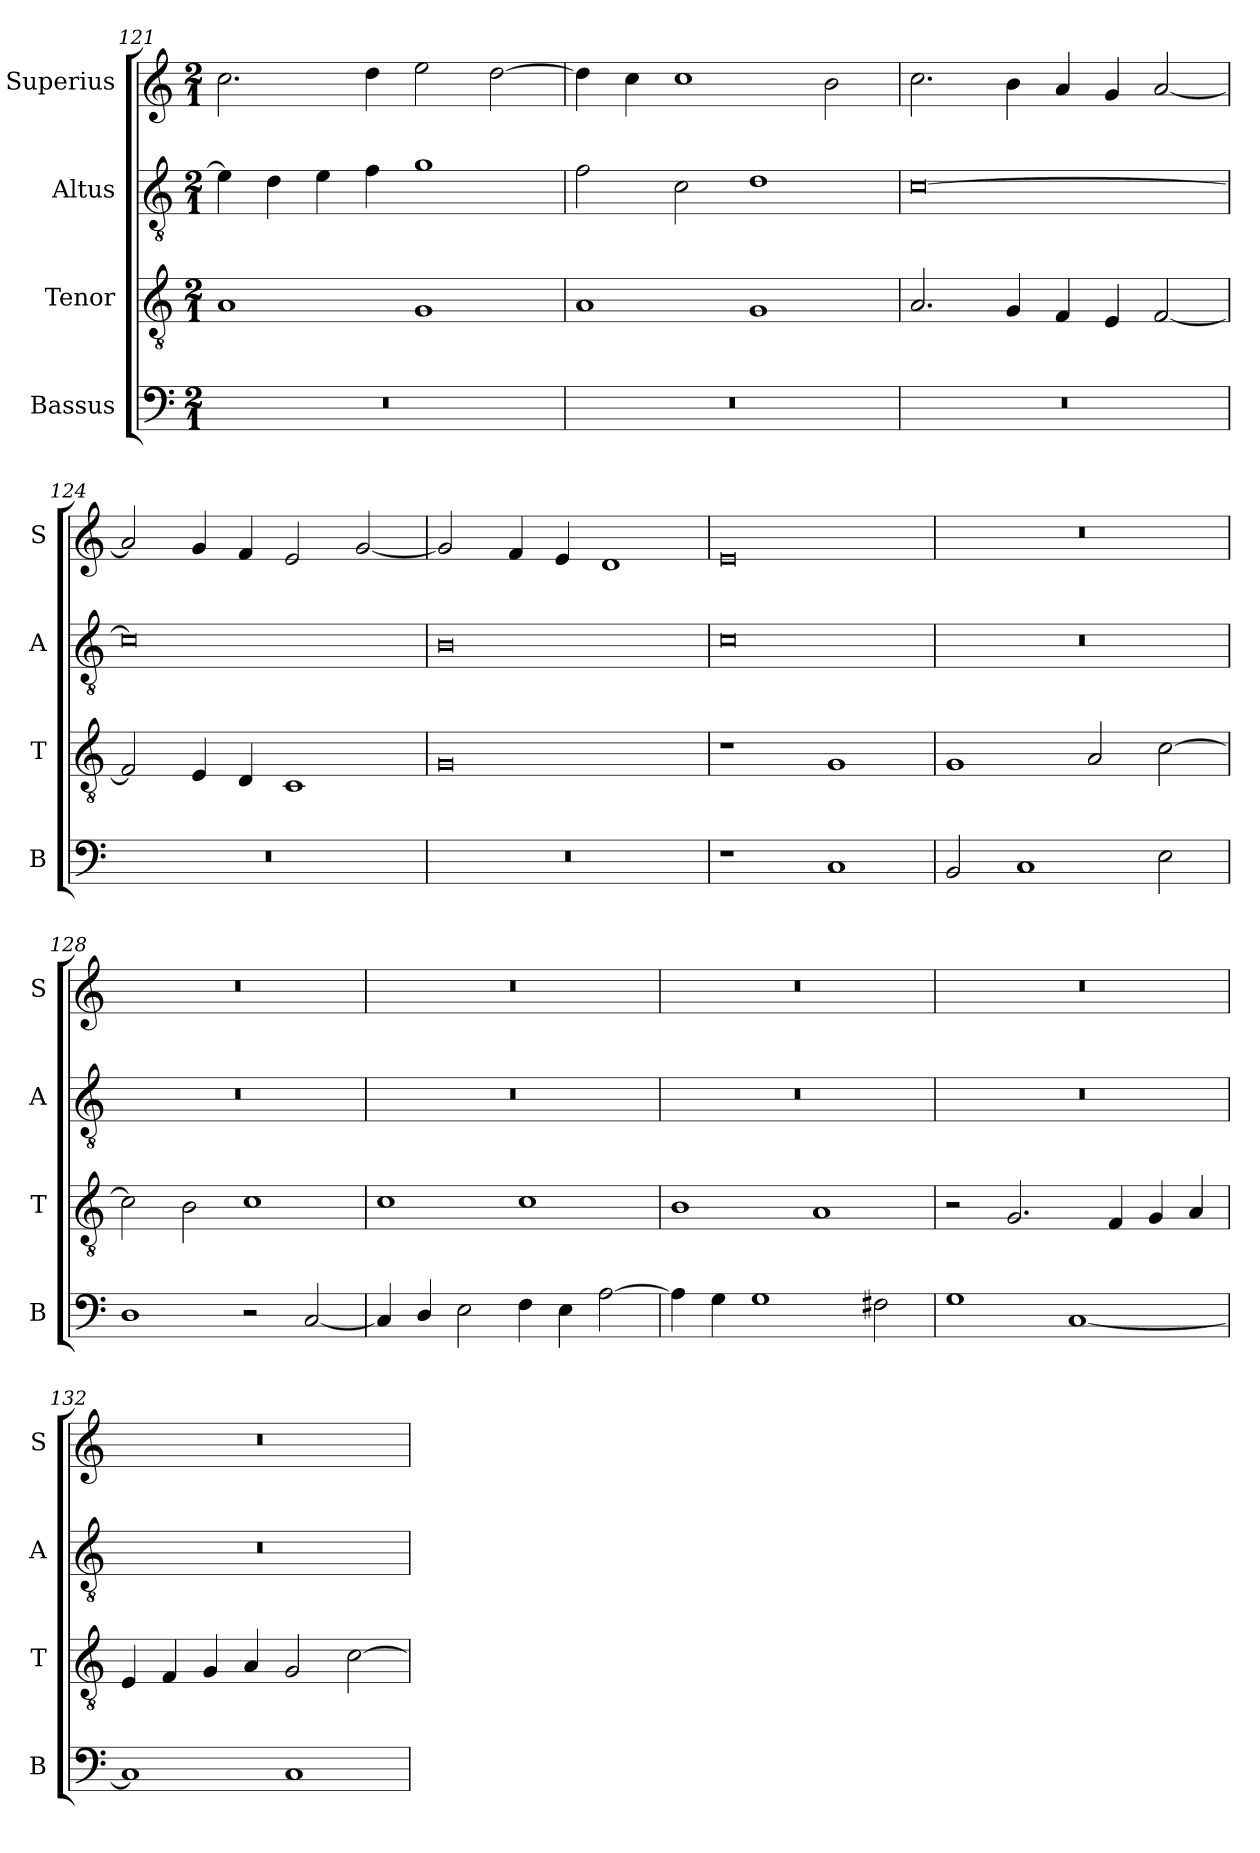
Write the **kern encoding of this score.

**kern	**kern	**kern	**kern
*part4	*part3	*part2	*part1
*staff4	*staff3	*staff2	*staff1
*I"Bassus	*I"Tenor	*I"Altus	*I"Superius
*I'B	*I'T	*I'A	*I'S
*clefF4	*clefGv2	*clefGv2	*clefG2
*k[]	*k[]	*k[]	*k[]
*M2/1	*M2/1	*M2/1	*M2/1
=121	=121	=121	=121
0r	1A/	4e\]	2.cc\
.	.	4d\	.
.	.	4e\	.
.	.	4f\	4dd\
.	1G/	1g\	2ee\
.	.	.	[2dd\
=122	=122	=122	=122
0r	1A/	2f\	4dd\]
.	.	.	4cc\
.	.	2c\	1cc\
.	1G/	1d\	.
.	.	.	2b\
=123	=123	=123	=123
0r	2.A/	[0c	2.cc\
.	4G/	.	4b\
.	4F/	.	4a/
.	4E/	.	4g/
.	[2F/	.	[2a/
=124	=124	=124	=124
0r	2F/]	0c]	2a/]
.	4E/	.	4g/
.	4D/	.	4f/
.	1C/	.	2e/
.	.	.	[2g/
=125	=125	=125	=125
0r	0G	0B	2g/]
.	.	.	4f/
.	.	.	4e/
.	.	.	1d/
=126	=126	=126	=126
1r	1r	0c	0e
1C/	1G/	.	.
=127	=127	=127	=127
2BB/	1G/	0r	0r
1C/	.	.	.
.	2A/	.	.
2E\	[2c\	.	.
=128	=128	=128	=128
1D\	2c\]	0r	0r
.	2B\	.	.
2r	1c\	.	.
[2C/	.	.	.
=129	=129	=129	=129
4C/]	1c\	0r	0r
4D/	.	.	.
2E\	.	.	.
4F\	1c\	.	.
4E\	.	.	.
[2A\	.	.	.
=130	=130	=130	=130
4A\]	1B\	0r	0r
4G\	.	.	.
1G\	.	.	.
.	1A/	.	.
2F#X\	.	.	.
=131	=131	=131	=131
1G\	2r	0r	0r
.	2.G/	.	.
[1C/	.	.	.
.	4F/	.	.
.	4G/	.	.
.	4A/	.	.
=132	=132	=132	=132
1C/]	4E/	0r	0r
.	4F/	.	.
.	4G/	.	.
.	4A/	.	.
1C/	2G/	.	.
.	[2c\	.	.
=	=	=	=
*-	*-	*-	*-
